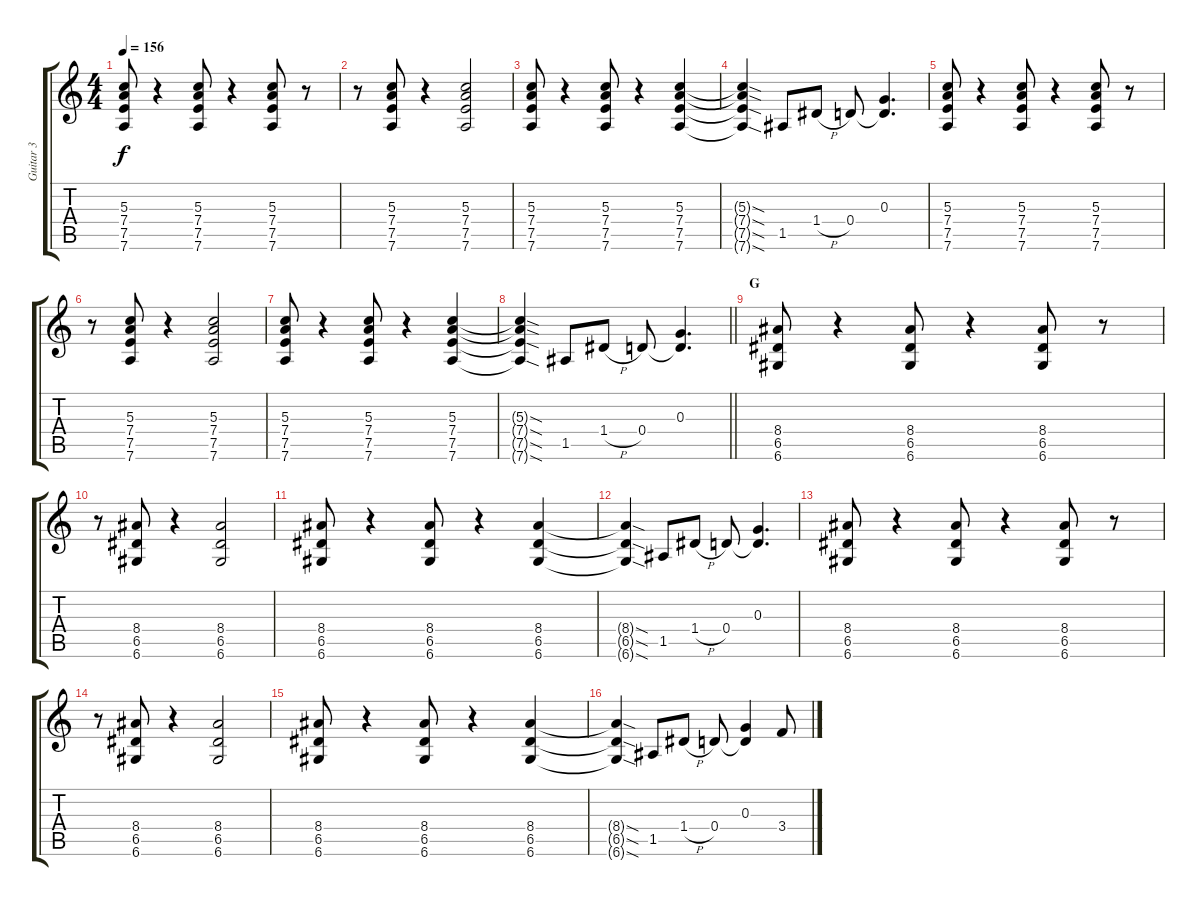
\track ("Guitar 3" "Guitar 3") {instrument distortionguitar}
\staff {score tabs}
\tuning (E4 B3 G3 D3 A2 D2) {hide}
\ts (4 4)
\tempo 156
\clef g2
\ks c
(5.3 7.4 7.5 7.6).8{dy f} r.4 (5.3 7.4 7.5 7.6).8 r.4 (5.3 7.4 7.5 7.6).8 r.8 |
r.8 (5.3 7.4 7.5 7.6).8 r.4 (5.3 7.4 7.5 7.6).2 |
(5.3 7.4 7.5 7.6).8 r.4 (5.3 7.4 7.5 7.6).8 r.4 (5.3 7.4 7.5 7.6).4 |
(5.3{sod t} 7.4{sod t} 7.5{sod t} 7.6{sod t}).4 1.5.8 1.4{h}.8 0.4.8 (0.3 0.4{t}).4{d} |
(5.3 7.4 7.5 7.6).8 r.4 (5.3 7.4 7.5 7.6).8 r.4 (5.3 7.4 7.5 7.6).8 r.8 |
r.8 (5.3 7.4 7.5 7.6).8 r.4 (5.3 7.4 7.5 7.6).2 |
(5.3 7.4 7.5 7.6).8 r.4 (5.3 7.4 7.5 7.6).8 r.4 (5.3 7.4 7.5 7.6).4 |
\barLineRight lightlight
(5.3{sod t} 7.4{sod t} 7.5{sod t} 7.6{sod t}).4 1.5.8 1.4{h}.8 0.4.8 (0.3 0.4{t}).4{d} |
\section ("" "G")
(8.4 6.5 6.6).8 r.4 (8.4 6.5 6.6).8 r.4 (8.4 6.5 6.6).8 r.8 |
r.8 (8.4 6.5 6.6).8 r.4 (8.4 6.5 6.6).2 |
(8.4 6.5 6.6).8 r.4 (8.4 6.5 6.6).8 r.4 (8.4 6.5 6.6).4 |
(8.4{sod t} 6.5{sod t} 6.6{sod t}).4 1.5.8 1.4{h}.8 0.4.8 (0.3 0.4{t}).4{d} |
(8.4 6.5 6.6).8 r.4 (8.4 6.5 6.6).8 r.4 (8.4 6.5 6.6).8 r.8 |
r.8 (8.4 6.5 6.6).8 r.4 (8.4 6.5 6.6).2 |
(8.4 6.5 6.6).8 r.4 (8.4 6.5 6.6).8 r.4 (8.4 6.5 6.6).4 |
(8.4{sod t} 6.5{sod t} 6.6{sod t}).4 1.5.8 1.4{h}.8 0.4.8 (0.3 0.4{t}).4 3.4.8
